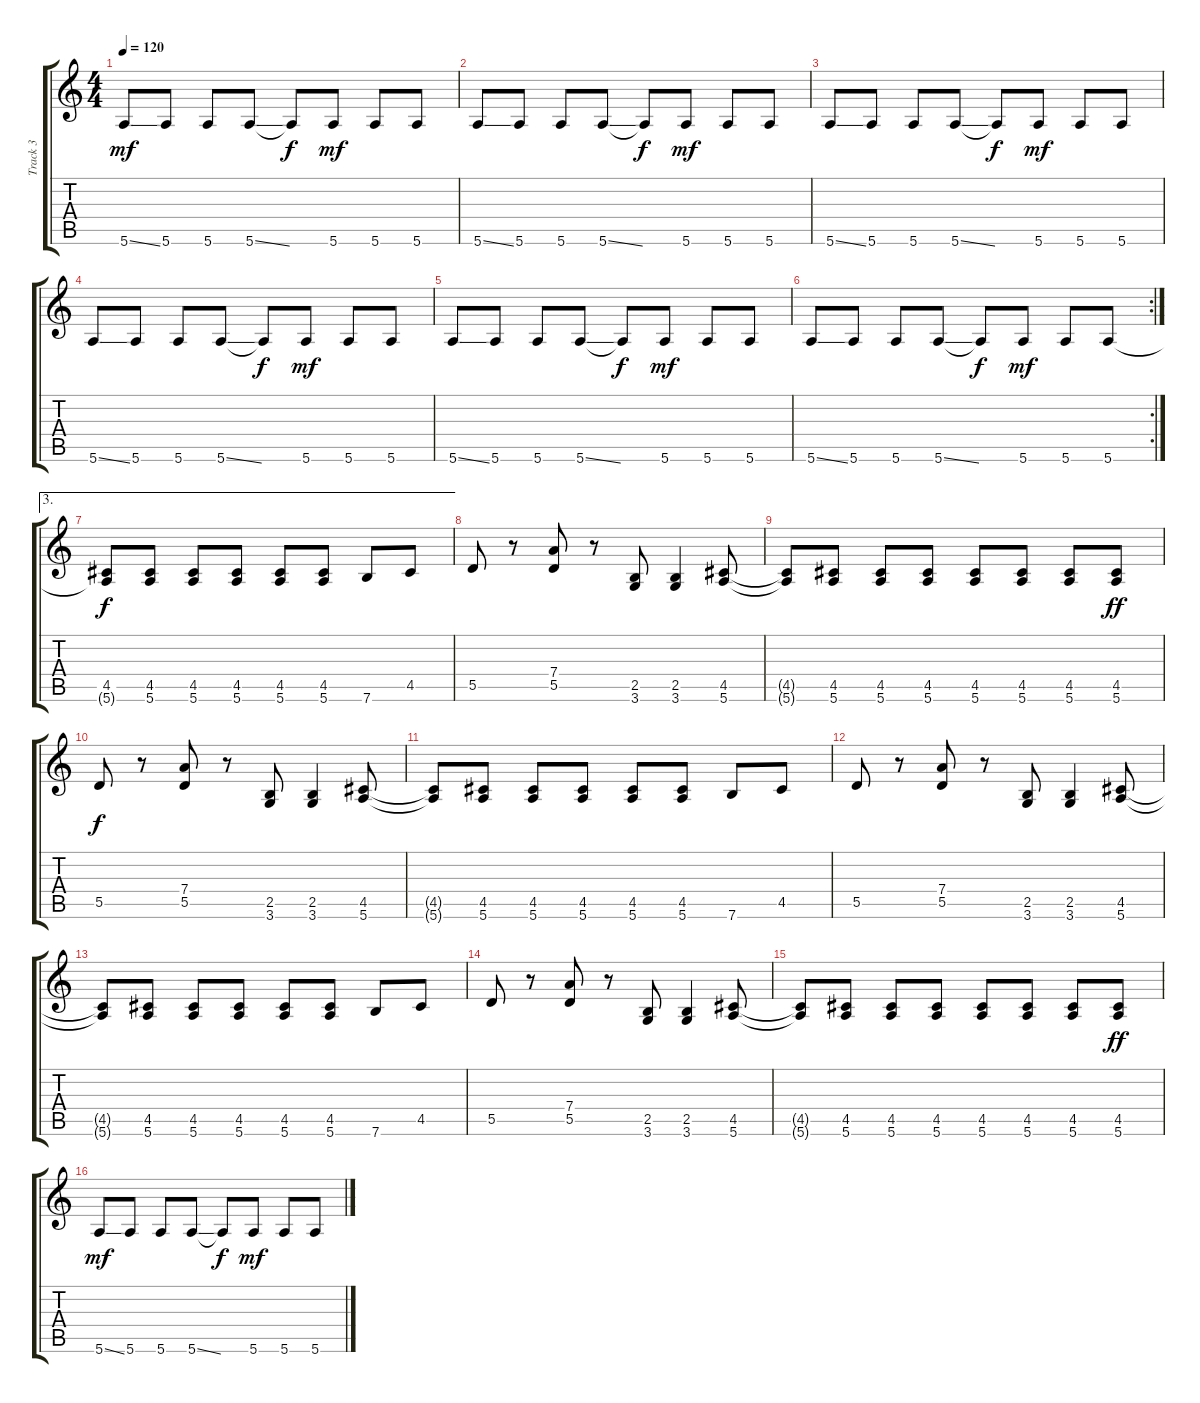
\track ("Track 3" "Track 3") {instrument electricguitarclean}
\staff {score tabs}
\tuning (E4 B3 G3 D3 A2 E2) {hide}
\ts (4 4)
\tempo 120
\clef g2
\ks c
5.6{ss}.8{dy mf} 5.6.8 5.6.8 5.6{ss}.8 5.6{t}.8{dy f} 5.6.8{dy mf} 5.6.8 5.6.8 |
5.6{ss}.8 5.6.8 5.6.8 5.6{ss}.8 5.6{t}.8{dy f} 5.6.8{dy mf} 5.6.8 5.6.8 |
5.6{ss}.8 5.6.8 5.6.8 5.6{ss}.8 5.6{t}.8{dy f} 5.6.8{dy mf} 5.6.8 5.6.8 |
5.6{ss}.8 5.6.8 5.6.8 5.6{ss}.8 5.6{t}.8{dy f} 5.6.8{dy mf} 5.6.8 5.6.8 |
5.6{ss}.8 5.6.8 5.6.8 5.6{ss}.8 5.6{t}.8{dy f} 5.6.8{dy mf} 5.6.8 5.6.8 |
\rc 2
5.6{ss}.8 5.6.8 5.6.8 5.6{ss}.8 5.6{t}.8{dy f} 5.6.8{dy mf} 5.6.8 5.6.8 |
\ae 3
(4.5 5.6{t}).8{dy f} (4.5 5.6).8 (4.5 5.6).8 (4.5 5.6).8 (4.5 5.6).8 (4.5 5.6).8 7.6.8 4.5.8 |
5.5.8 r.8 (7.4 5.5).8 r.8 (2.5 3.6).8 (2.5 3.6).4 (4.5 5.6).8 |
(4.5{t} 5.6{t}).8 (4.5 5.6).8 (4.5 5.6).8 (4.5 5.6).8 (4.5 5.6).8 (4.5 5.6).8 (4.5 5.6).8 (4.5 5.6).8{dy ff} |
5.5.8{dy f} r.8 (7.4 5.5).8 r.8 (2.5 3.6).8 (2.5 3.6).4 (4.5 5.6).8 |
(4.5{t} 5.6{t}).8 (4.5 5.6).8 (4.5 5.6).8 (4.5 5.6).8 (4.5 5.6).8 (4.5 5.6).8 7.6.8 4.5.8 |
5.5.8 r.8 (7.4 5.5).8 r.8 (2.5 3.6).8 (2.5 3.6).4 (4.5 5.6).8 |
(4.5{t} 5.6{t}).8 (4.5 5.6).8 (4.5 5.6).8 (4.5 5.6).8 (4.5 5.6).8 (4.5 5.6).8 7.6.8 4.5.8 |
5.5.8 r.8 (7.4 5.5).8 r.8 (2.5 3.6).8 (2.5 3.6).4 (4.5 5.6).8 |
(4.5{t} 5.6{t}).8 (4.5 5.6).8 (4.5 5.6).8 (4.5 5.6).8 (4.5 5.6).8 (4.5 5.6).8 (4.5 5.6).8 (4.5 5.6).8{dy ff} |
5.6{ss}.8{dy mf} 5.6.8 5.6.8 5.6{ss}.8 5.6{t}.8{dy f} 5.6.8{dy mf} 5.6.8 5.6.8
